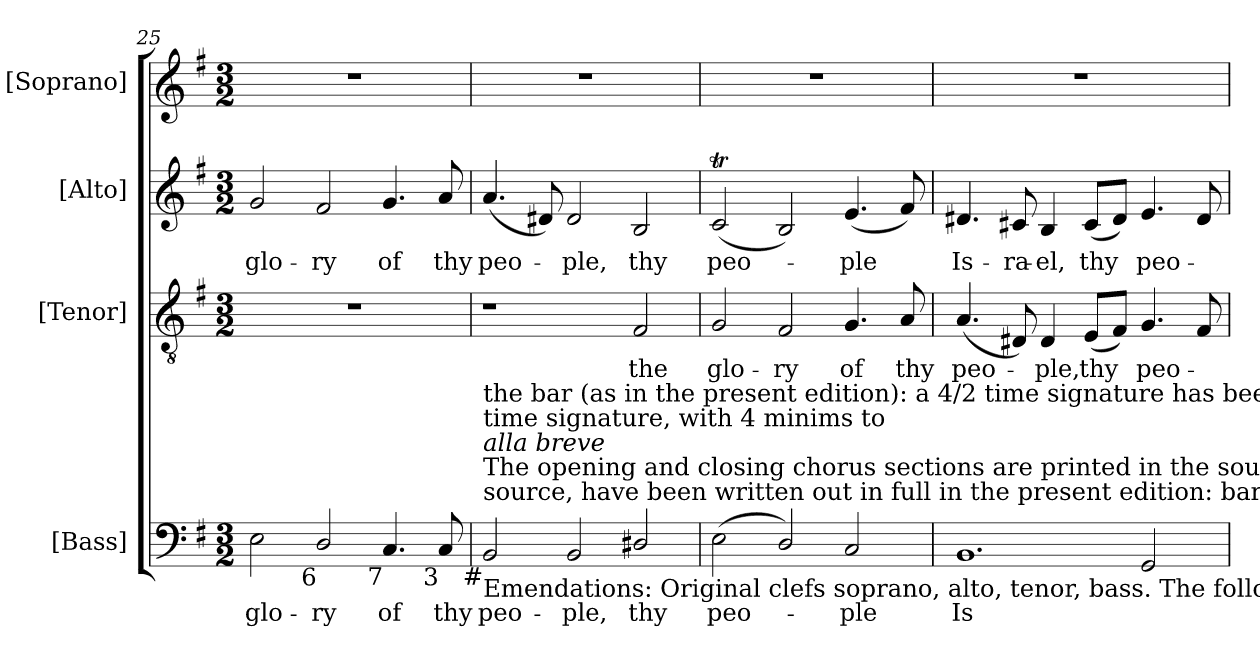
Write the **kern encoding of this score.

**kern	**text	**kern	**text	**kern	**text	**kern
*part4	*part4	*part3	*part3	*part2	*part2	*part1
*staff4	*staff4	*staff3	*staff3	*staff2	*staff2	*staff1
*I"[Bass]	*	*I"[Tenor]	*	*I"[Alto]	*	*I"[Soprano]
*I'B.	*	*I'T.	*	*I'A.	*	*I'S.
*clefF4	*	*clefGv2	*	*clefG2	*	*clefG2
*	*	*ITrd7c12	*	*	*	*
*k[f#]	*	*k[f#]	*	*k[f#]	*	*k[f#]
*e:	*	*e:	*	*e:	*	*e:
*M3/2	*	*M3/2	*	*M3/2	*	*M3/2
=25	=25	=25	=25	=25	=25	=25
!	!LO:LY:b:color=#000000	!LO:N:vis=1	!	!	!	!
!	!	!	!	!	!LO:LY:b:color=#000000	!LO:N:vis=1
2Ei\	glo-	1.r	.	2gi/	glo-	1.r
!	!LO:LY:b:color=#000000	!	!	!	!	!
!LO:TX:b:rj:t=6	!	!	!	!	!	!
!	!	!	!	!	!LO:LY:b:color=#000000	!
2Di/	-ry	.	.	2f#i/	-ry	.
!	!LO:LY:b:color=#000000	!	!	!	!	!
!LO:TX:b:rj:t=7	!	!	!	!	!	!
!	!	!	!	!	!LO:LY:b:color=#000000	!
4.Ci/	of	.	.	4.gi/	of	.
!	!LO:LY:b:color=#000000	!	!	!	!	!
!LO:TX:b:rj:t=3	!	!	!	!	!	!
!	!	!	!	!	!LO:LY:b:color=#000000	!
8Ci/	thy	.	.	8ai/	thy	.
!!LO:LB:g=z
=26	=26	=26	=26	=26	=26	=26
!	!LO:LY:b:color=#000000	!	!	!	!	!
!LO:TX:b:t=Emendations&colon; Original clefs soprano, alto, tenor, bass. The following appoggiature, printed as small notes in the	!	!	!	!	!	!
!LO:TX:t=source, have been written out in full in the present edition&colon; bar 22, beat 1, alto D; bar 29, beat 2, alto E and tenor G.	!	!	!	!	!	!
!LO:TX:t=The opening and closing chorus sections are printed in the source with an	!	!	!	!	!	!
!LO:TX:i:t=alla breve	!	!	!	!	!	!
!LO:TX:t=time signature, with 4 minims to	!	!	!	!	!	!
!LO:TX:t=the bar (as in the present edition)&colon; a 4/2 time signature has been substituted here.	!	!	!	!	!	!
!LO:TX:b:rj:t=#	!	!	!	!	!	!
!	!	!	!	!	!LO:LY:b:color=#000000	!LO:N:vis=1
2BBi/	peo-	1r	.	(4.ai/	peo-	1.r
.	.	.	.	8d#Xi/)	.	.
!	!LO:LY:b:color=#000000	!	!	!	!	!
!	!	!	!	!	!LO:LY:b:color=#000000	!
2BBi/	-ple,	.	.	2d#i/	-ple,	.
!	!LO:LY:b:color=#000000	!	!	!	!	!
!	!	!	!LO:LY:b:color=#000000	!	!	!
!	!	!	!	!	!LO:LY:b:color=#000000	!
2D#Xi/	thy	2FF#i/	the	2Bi/	thy	.
=27	=27	=27	=27	=27	=27	=27
!	!LO:LY:b:color=#000000	!	!	!	!	!
!	!	!	!LO:LY:b:color=#000000	!	!	!
!	!	!	!	!	!LO:LY:b:color=#000000	!LO:N:vis=1
(2Ei\	peo-	2GGi/	glo-	(2cTi/	peo-	1.r
!	!	!	!LO:LY:b:color=#000000	!	!	!
2Di/)	.	2FF#i/	-ry	2Bi/)	.	.
!	!LO:LY:b:color=#000000	!	!	!	!	!
!	!	!	!LO:LY:b:color=#000000	!	!	!
!	!	!	!	!	!LO:LY:b:color=#000000	!
2Ci/	-ple	4.GGi/	of	(4.ei/	-ple	.
!	!	!	!LO:LY:b:color=#000000	!	!	!
.	.	8AAi/	thy	8f#i/)	.	.
=28	=28	=28	=28	=28	=28	=28
!	!LO:LY:b:color=#000000	!	!	!	!	!
*^	*	*	*	*	*	*
!	!	!	!	!LO:LY:b:color=#000000	!	!	!
!	!	!	!	!	!	!LO:LY:b:color=#000000	!LO:N:vis=1
1.BBi	2ryy	Is-	(4.AAi/	peo-	4.d#Xi/	Is-	1.r
!	!	!	!	!	!	!LO:LY:b:color=#000000	!
.	.	.	8DD#Xi/)	.	8c#Xi/	-ra-	.
!	!	!	!	!LO:LY:b:color=#000000	!	!	!
!	!	!	!	!	!	!LO:LY:b:color=#000000	!
.	2ryy	.	4DD#i/	-ple,	4Bi/	-el,	.
!	!	!	!	!LO:LY:b:color=#000000	!	!	!
!	!	!	!	!	!	!LO:LY:b:color=#000000	!
.	.	.	(8EEi/L	thy	(8c#i/L	thy	.
.	.	.	8FF#i/J)	.	8d#i/J)	.	.
!	!	!	!	!LO:LY:b:color=#000000	!	!	!
!	!	!	!	!	!	!LO:LY:b:color=#000000	!
.	2GGi/	.	4.GGi/	peo-	4.ei/	peo-	.
.	.	.	8FF#i/	.	8d#i/	.	.
*v	*v	*	*	*	*	*	*
=	=	=	=	=	=	=
*-	*-	*-	*-	*-	*-	*-
